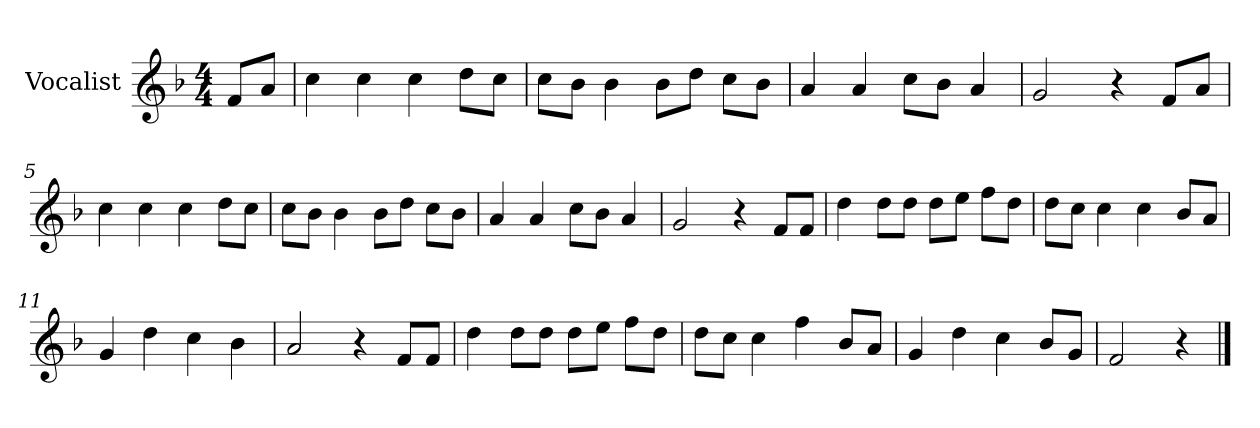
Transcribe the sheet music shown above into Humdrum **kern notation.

**kern
*part1
*staff1
*I"Vocalist
*k[b-]
*F:
*M4/4
=
8fL
8aJ
=1
4cc
4cc
4cc
8ddL
8ccJ
=2
8ccL
8b-J
4b-
8b-L
8ddJ
8ccL
8b-J
=3
4a
4a
8ccL
8b-J
4a
=4
2g
4r
8fL
8aJ
=5
4cc
4cc
4cc
8ddL
8ccJ
=6
8ccL
8b-J
4b-
8b-L
8ddJ
8ccL
8b-J
=7
4a
4a
8ccL
8b-J
4a
=8
2g
4r
8fL
8fJ
=9
4dd
8ddL
8ddJ
8ddL
8eeJ
8ffL
8ddJ
=10
8ddL
8ccJ
4cc
4cc
8b-L
8aJ
=11
4g
4dd
4cc
4b-
=12
2a
4r
8fL
8fJ
=13
4dd
8ddL
8ddJ
8ddL
8eeJ
8ffL
8ddJ
=14
8ddL
8ccJ
4cc
4ff
8b-L
8aJ
=15
4g
4dd
4cc
8b-L
8gJ
=16
2f
4r
==
*-
